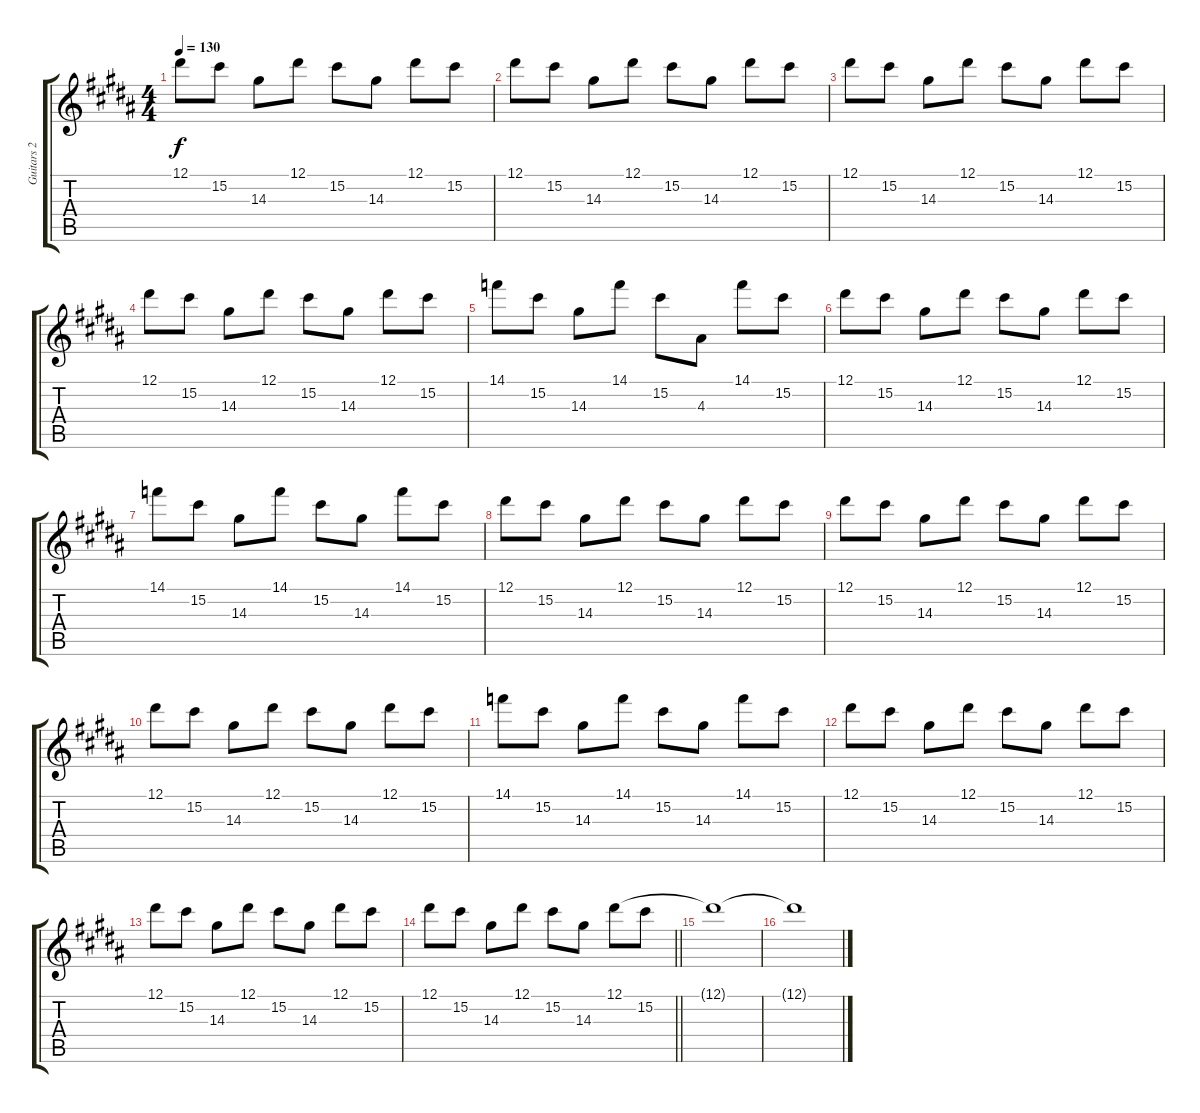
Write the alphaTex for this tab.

\track ("Guitars 2" "Guitars 2") {instrument electricguitarclean}
\staff {score tabs}
\tuning (Eb4 Bb3 Gb3 Db3 Ab2 Eb2) {hide}
\ts (4 4)
\tempo 130
\clef g2
\ks b
12.1.8{dy f} 15.2.8 14.3.8 12.1.8 15.2.8 14.3.8 12.1.8 15.2.8 |
12.1.8 15.2.8 14.3.8 12.1.8 15.2.8 14.3.8 12.1.8 15.2.8 |
12.1.8 15.2.8 14.3.8 12.1.8 15.2.8 14.3.8 12.1.8 15.2.8 |
12.1.8 15.2.8 14.3.8 12.1.8 15.2.8 14.3.8 12.1.8 15.2.8 |
14.1.8 15.2.8 14.3.8 14.1.8 15.2.8 4.3.8 14.1.8 15.2.8 |
12.1.8 15.2.8 14.3.8 12.1.8 15.2.8 14.3.8 12.1.8 15.2.8 |
14.1.8 15.2.8 14.3.8 14.1.8 15.2.8 14.3.8 14.1.8 15.2.8 |
12.1.8 15.2.8 14.3.8 12.1.8 15.2.8 14.3.8 12.1.8 15.2.8 |
12.1.8 15.2.8 14.3.8 12.1.8 15.2.8 14.3.8 12.1.8 15.2.8 |
12.1.8 15.2.8 14.3.8 12.1.8 15.2.8 14.3.8 12.1.8 15.2.8 |
14.1.8 15.2.8 14.3.8 14.1.8 15.2.8 14.3.8 14.1.8 15.2.8 |
12.1.8 15.2.8 14.3.8 12.1.8 15.2.8 14.3.8 12.1.8 15.2.8 |
12.1.8 15.2.8 14.3.8 12.1.8 15.2.8 14.3.8 12.1.8 15.2.8 |
\barLineRight lightlight
12.1.8 15.2.8 14.3.8 12.1.8 15.2.8 14.3.8 12.1.8 15.2.8 |
12.1{t}.1 |
12.1{t}.1
